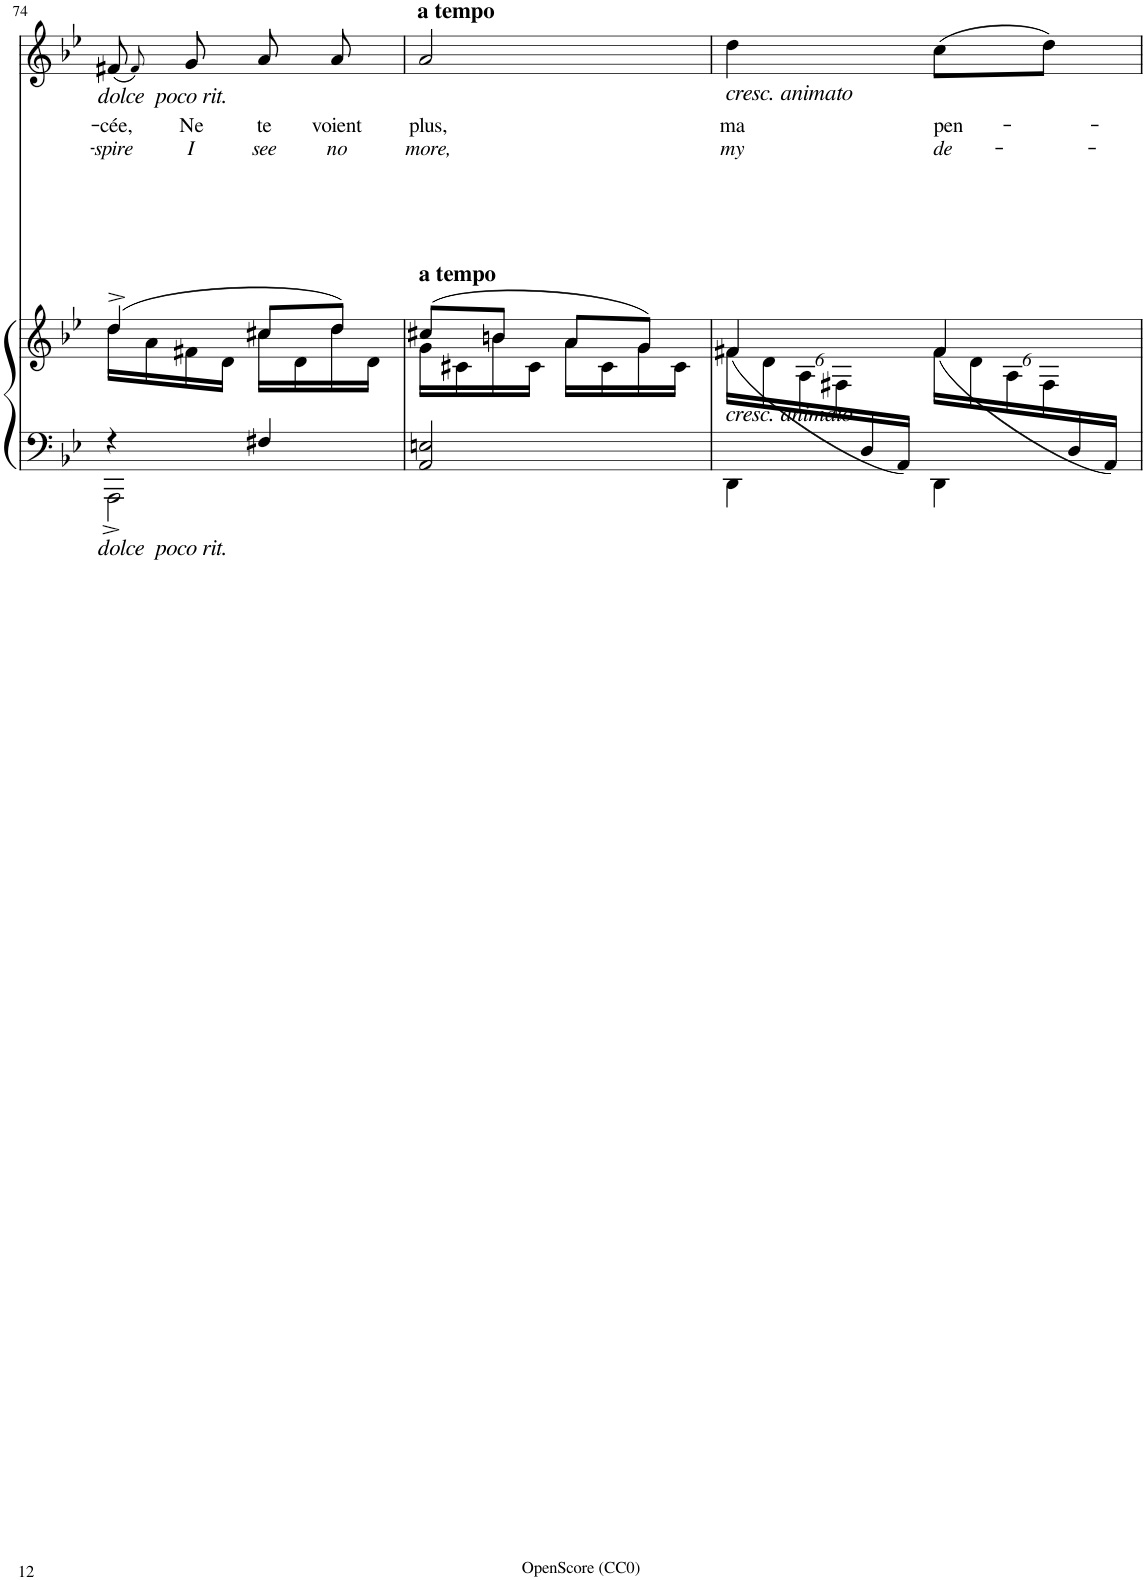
**kern	**kern	**kern	**text	**text
*part2	*part2	*part1	*part1	*part1
*staff3	*staff2	*staff1	*staff1	*staff1
*I"Piano	*	*I"Voice	*	*
*I'Pno	*	*	*	*
!!LO:PB:g=z
*clefF4	*clefG2	*clefG2	*	*
*k[b-e-]	*k[b-e-]	*k[b-e-]	*	*
*M2/4	*M2/4	*M2/4	*	*
=74	=74	=74	=74	=74
*^	*^	*	*	*
!	!	!	!	!LO:TX:b:i:t=dolce  poco rit.	!	!
!LO:TX:b:i:t=dolce  poco rit.	!	!	!	!	!	!
!	!	!	!	!	!LO:LY:b	!LO:LY:b
4r	2AAA^\	(4dd^/	16dd\LL	(8f#X/	-cée,	-spire
.	.	.	16a\	.	.	.
.	.	.	.	8qf#/)	.	.
!	!	!	!	!	!LO:LY:b	!LO:LY:b
.	.	.	16f#X\	8g/	Ne	I
.	.	.	16d\JJ	.	.	.
!	!	!	!	!	!LO:LY:b	!LO:LY:b
4F#X/	.	8cc#X/L	16cc#\LL	8a/	te	see
.	.	.	16d\	.	.	.
!	!	!	!	!	!LO:LY:b	!LO:LY:b
.	.	8dd/J)	16dd\	8a/	voient	no
.	.	.	16d\JJ	.	.	.
*v	*v	*	*	*	*	*
=75	=75	=75	=75	=75	=75
!	!	!	!LO:TX:b:B:t=a tempo	!	!
!	!	!	!LO:TX:a:B:t=a tempo	!	!
!	!	!	!	!LO:LY:b	!LO:LY:b
2AA/ 2En/	(8cc#X/L	16g\LL	2a/	plus,	more,
.	.	16c#X\	.	.	.
.	8bn/J	16b\	.	.	.
.	.	16c#\JJ	.	.	.
.	8a/L	16a\LL	.	.	.
.	.	16c#\	.	.	.
.	8g/J)	16g\	.	.	.
.	.	16c#\JJ	.	.	.
=76	=76	=76	=76	=76	=76
*^	*	*	*	*	*
*	*	*	*Xbrackettup	*	*	*
!	!	!	!	!LO:TX:b:i:t=cresc. animato	!	!
!	!	!LO:TX:b:i:t=cresc. animato	!	!	!	!
!	!	!	!	!	!LO:LY:b	!LO:LY:b
6ryy	4DD\	(4f#X/	24f#\LL	4dd\	ma	my
.	.	.	24d\	.	.	.
.	.	.	24A\	.	.	.
.	.	.	24F#X\	.	.	.
24D/	.	.	12ryy	.	.	.
24AA/JJ)	.	.	.	.	.	.
!	!	!	!	!	!LO:LY:b	!LO:LY:b
6ryy	4DD\	(4f#/	24f#\LL	(8cc\L	pen-	de-
.	.	.	24d\	.	.	.
.	.	.	24A\	.	.	.
.	.	.	24F#\	8dd\J)	.	.
24D/	.	.	12ryy	.	.	.
24AA/JJ)	.	.	.	.	.	.
*v	*v	*	*	*	*	*
*	*v	*v	*	*	*
=	=	=	=	=
*-	*-	*-	*-	*-
